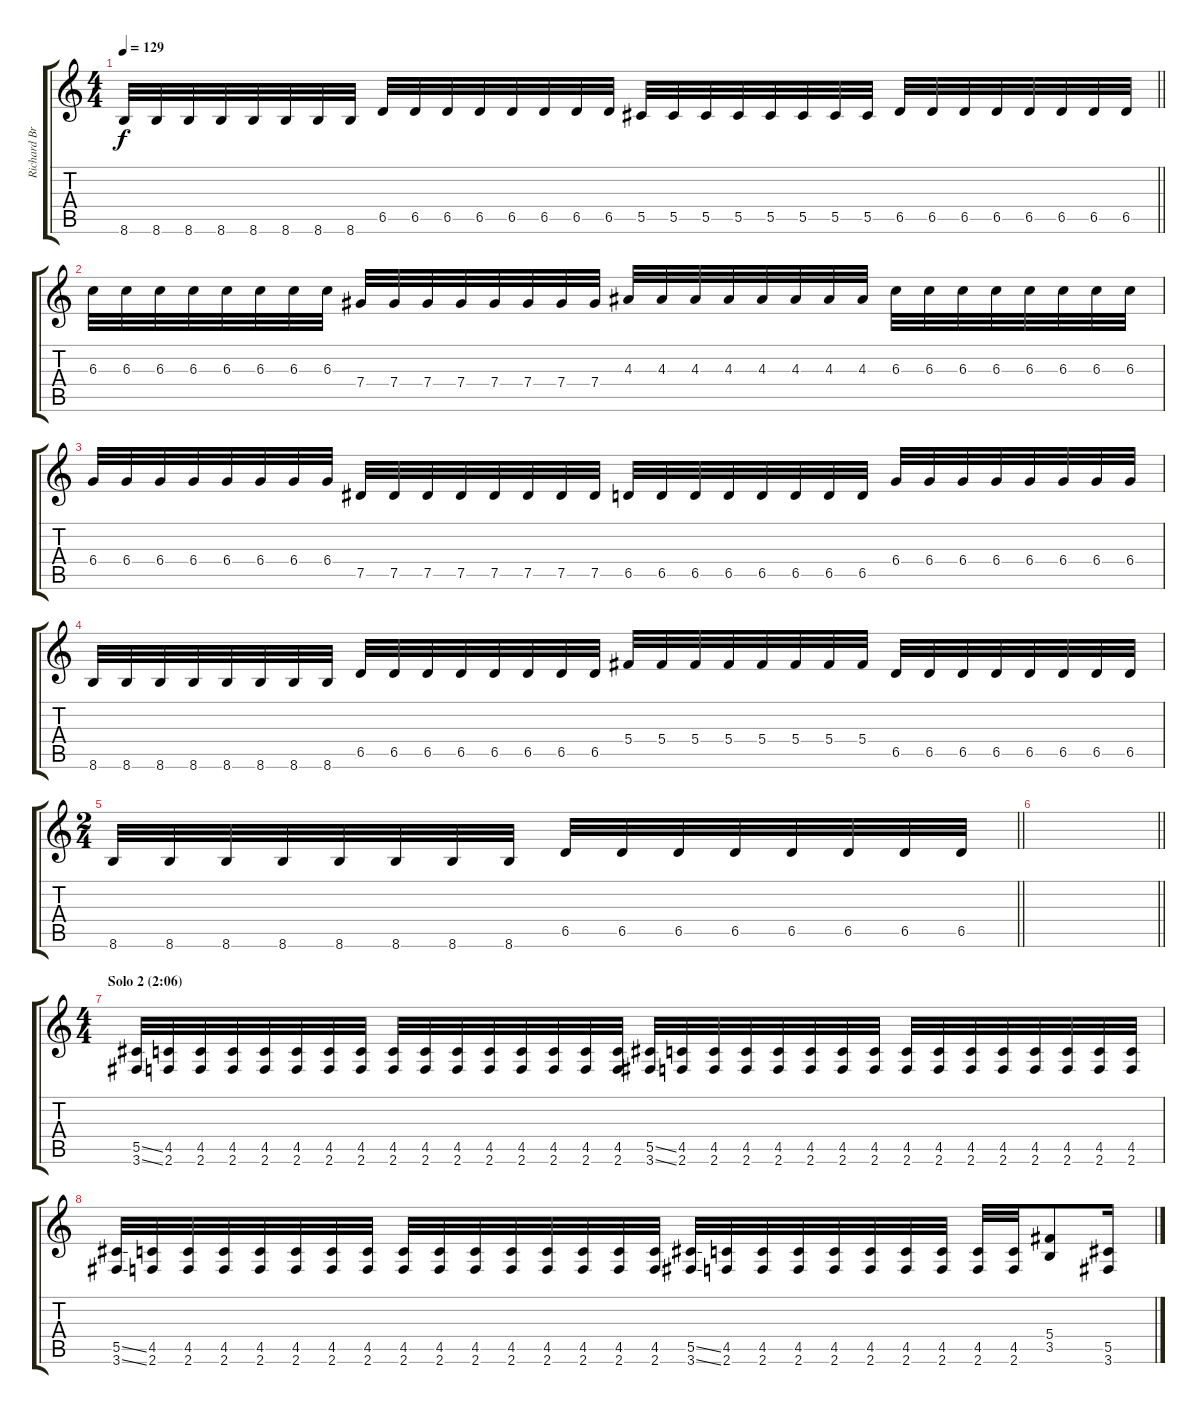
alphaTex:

\track ("Richard Brunelle" "Richard Br") {instrument distortionguitar}
\staff {score tabs}
\tuning (Eb4 Bb3 Gb3 Db3 Ab2 Eb2) {hide}
\ts (4 4)
\tempo 129
\clef g2
\barLineRight lightlight
\ks c
8.6.32{dy f} 8.6.32 8.6.32 8.6.32 8.6.32 8.6.32 8.6.32 8.6.32 6.5.32 6.5.32 6.5.32 6.5.32 6.5.32 6.5.32 6.5.32 6.5.32 5.5.32 5.5.32 5.5.32 5.5.32 5.5.32 5.5.32 5.5.32 5.5.32 6.5.32 6.5.32 6.5.32 6.5.32 6.5.32 6.5.32 6.5.32 6.5.32 |
6.3.32 6.3.32 6.3.32 6.3.32 6.3.32 6.3.32 6.3.32 6.3.32 7.4.32 7.4.32 7.4.32 7.4.32 7.4.32 7.4.32 7.4.32 7.4.32 4.3.32 4.3.32 4.3.32 4.3.32 4.3.32 4.3.32 4.3.32 4.3.32 6.3.32 6.3.32 6.3.32 6.3.32 6.3.32 6.3.32 6.3.32 6.3.32 |
6.4.32 6.4.32 6.4.32 6.4.32 6.4.32 6.4.32 6.4.32 6.4.32 7.5.32 7.5.32 7.5.32 7.5.32 7.5.32 7.5.32 7.5.32 7.5.32 6.5.32 6.5.32 6.5.32 6.5.32 6.5.32 6.5.32 6.5.32 6.5.32 6.4.32 6.4.32 6.4.32 6.4.32 6.4.32 6.4.32 6.4.32 6.4.32 |
8.6.32 8.6.32 8.6.32 8.6.32 8.6.32 8.6.32 8.6.32 8.6.32 6.5.32 6.5.32 6.5.32 6.5.32 6.5.32 6.5.32 6.5.32 6.5.32 5.4.32 5.4.32 5.4.32 5.4.32 5.4.32 5.4.32 5.4.32 5.4.32 6.5.32 6.5.32 6.5.32 6.5.32 6.5.32 6.5.32 6.5.32 6.5.32 |
\ts (2 4)
\barLineRight lightlight
8.6.32 8.6.32 8.6.32 8.6.32 8.6.32 8.6.32 8.6.32 8.6.32 6.5.32 6.5.32 6.5.32 6.5.32 6.5.32 6.5.32 6.5.32 6.5.32 |
\barLineRight lightlight
|
\ts (4 4)
\section ("" "Solo 2 (2:06)")
(5.5{ss} 3.6{ss}).32 (4.5 2.6).32 (4.5 2.6).32 (4.5 2.6).32 (4.5 2.6).32 (4.5 2.6).32 (4.5 2.6).32 (4.5 2.6).32 (4.5 2.6).32 (4.5 2.6).32 (4.5 2.6).32 (4.5 2.6).32 (4.5 2.6).32 (4.5 2.6).32 (4.5 2.6).32 (4.5 2.6).32 (5.5{ss} 3.6{ss}).32 (4.5 2.6).32 (4.5 2.6).32 (4.5 2.6).32 (4.5 2.6).32 (4.5 2.6).32 (4.5 2.6).32 (4.5 2.6).32 (4.5 2.6).32 (4.5 2.6).32 (4.5 2.6).32 (4.5 2.6).32 (4.5 2.6).32 (4.5 2.6).32 (4.5 2.6).32 (4.5 2.6).32 |
(5.5{ss} 3.6{ss}).32 (4.5 2.6).32 (4.5 2.6).32 (4.5 2.6).32 (4.5 2.6).32 (4.5 2.6).32 (4.5 2.6).32 (4.5 2.6).32 (4.5 2.6).32 (4.5 2.6).32 (4.5 2.6).32 (4.5 2.6).32 (4.5 2.6).32 (4.5 2.6).32 (4.5 2.6).32 (4.5 2.6).32 (5.5{ss} 3.6{ss}).32 (4.5 2.6).32 (4.5 2.6).32 (4.5 2.6).32 (4.5 2.6).32 (4.5 2.6).32 (4.5 2.6).32 (4.5 2.6).32 (4.5 2.6).32 (4.5 2.6).32 (5.4 3.5).8 (5.5 3.6).16
